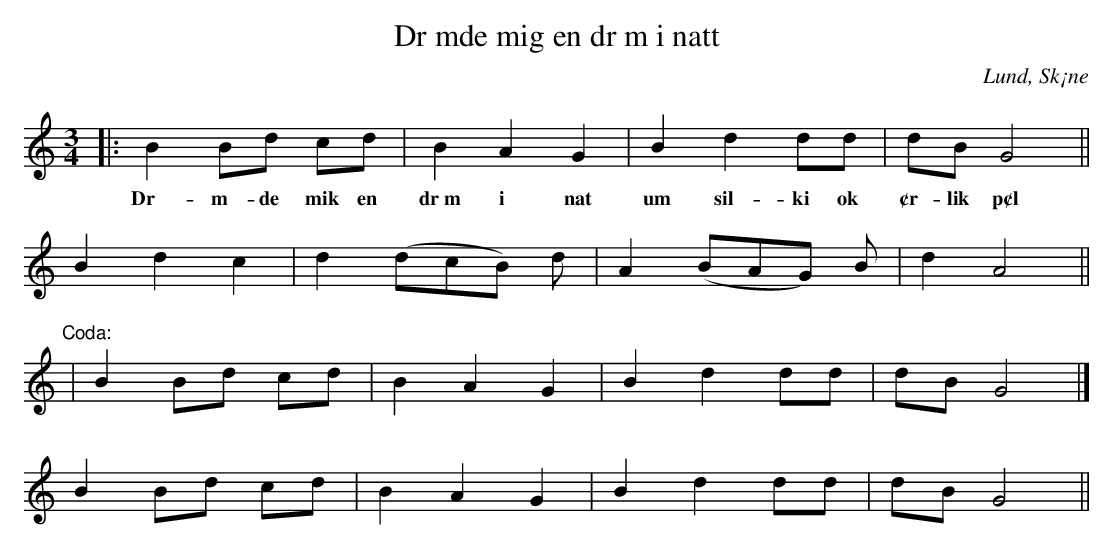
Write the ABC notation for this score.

X:1
T:Dr mde mig en dr m i natt
O:Lund, Sk¡ne
M:3/4
L:1/8
K:C
|: B2 Bd cd | B2 A2 G2 | B2 d2 dd | dB G4 ||
w:Dr - m-de mik en|dr m i nat| um sil-ki ok|¢r-lik p¢l
B2 d2 c2 | d2 (dcB) d | A2 (BAG) B | d2 A4 ||
"Coda:" | B2 Bd cd | B2 A2 G2 | B2 d2 dd | dB G4 |]
v:coda
B2 Bd cd | B2 A2 G2 | B2 d2 dd | dB G4 ||
